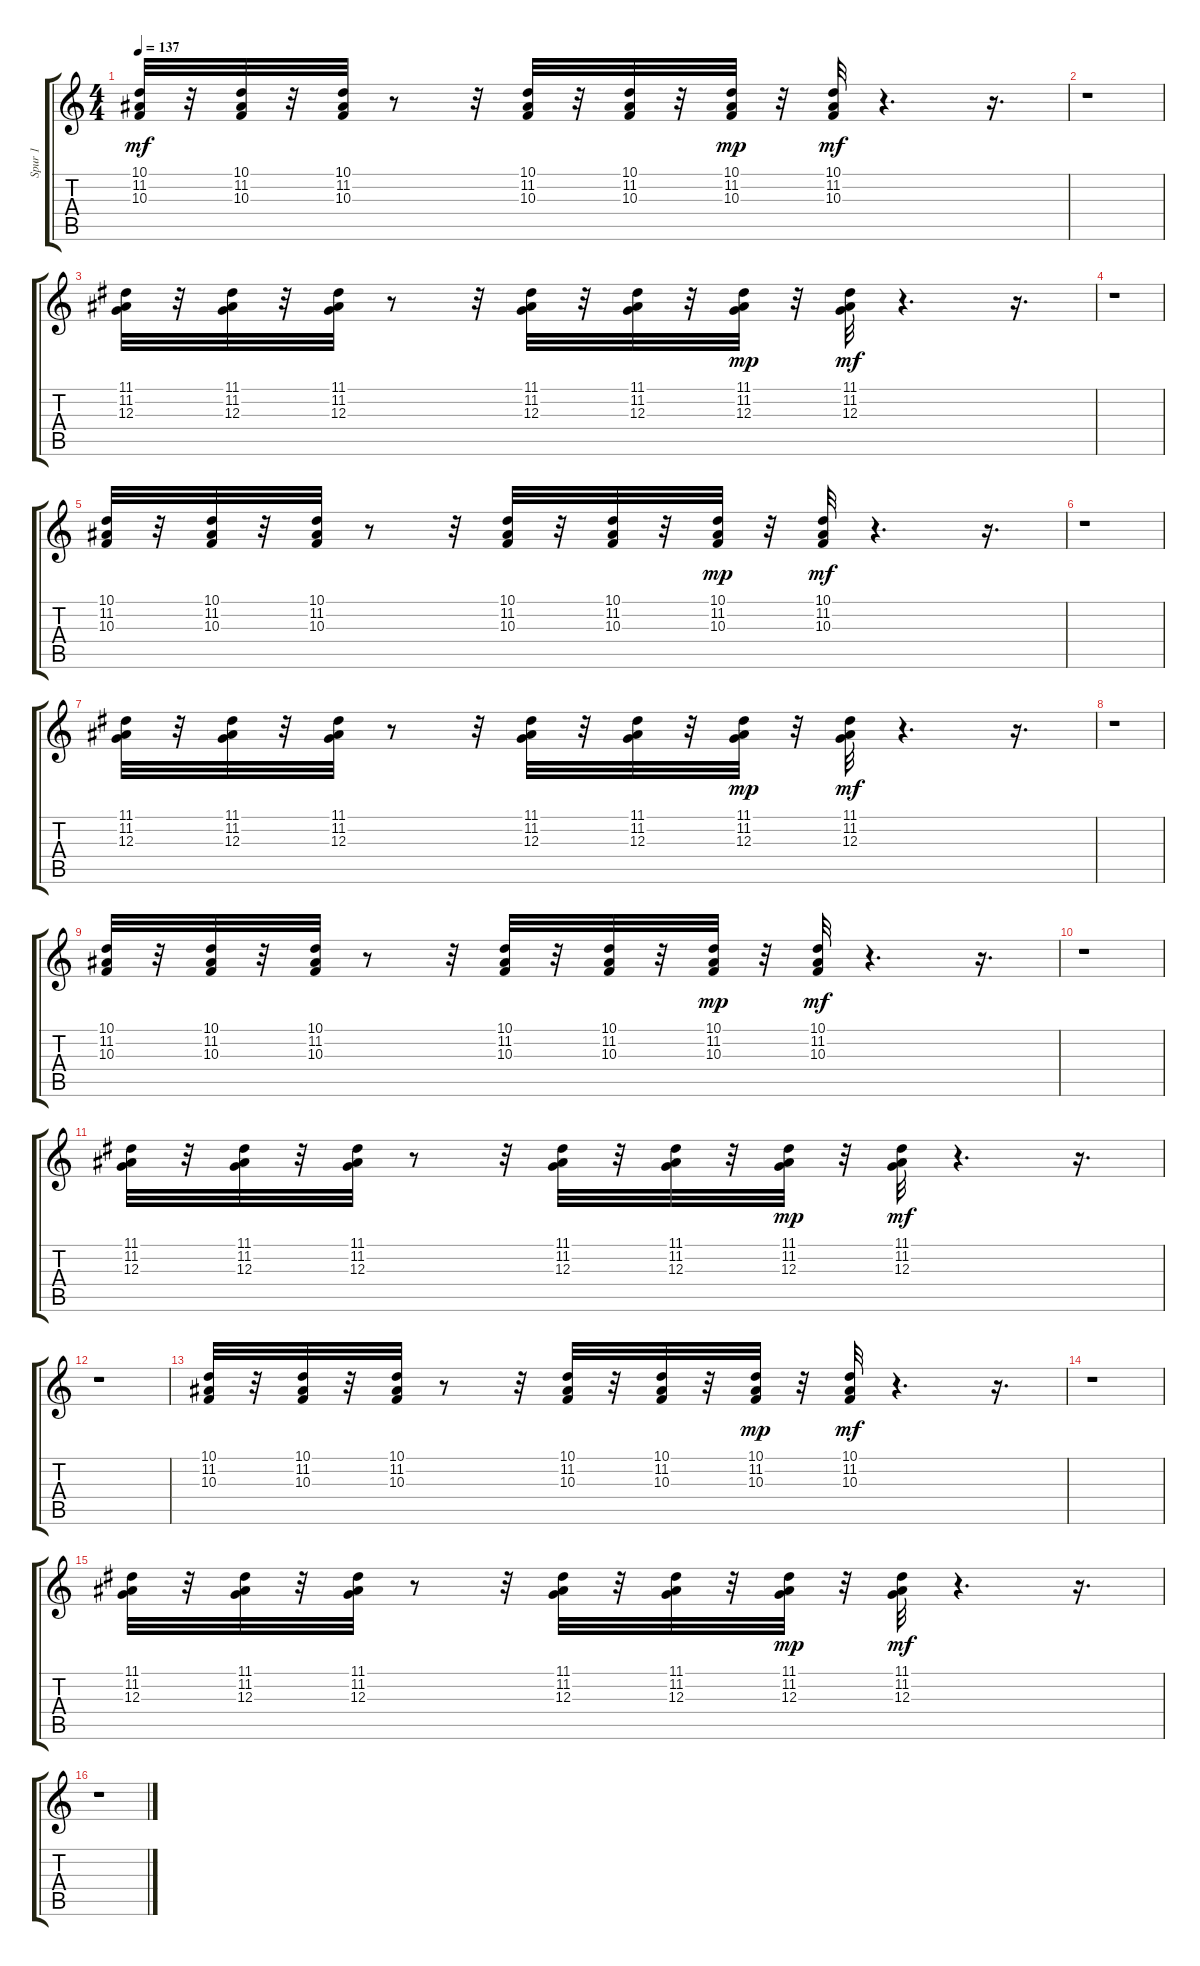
\track ("Spur 1" "Spur 1") {instrument brasssection}
\staff {score tabs}
\tuning (E4 B3 G3 D3 A2 E2) {hide}
\ts (4 4)
\tempo 137
\clef g2
\ks c
(10.1 11.2 10.3).32{dy mf} r.32 (10.1 11.2 10.3).32 r.32 (10.1 11.2 10.3).32 r.8 r.32 (10.1 11.2 10.3).32 r.32 (10.1 11.2 10.3).32 r.32 (10.1 11.2 10.3).32{dy mp} r.32 (10.1 11.2 10.3).32{dy mf} r.4{d} r.16{d} |
r.1 |
(11.1 11.2 12.3).32 r.32 (11.1 11.2 12.3).32 r.32 (11.1 11.2 12.3).32 r.8 r.32 (11.1 11.2 12.3).32 r.32 (11.1 11.2 12.3).32 r.32 (11.1 11.2 12.3).32{dy mp} r.32 (11.1 11.2 12.3).32{dy mf} r.4{d} r.16{d} |
r.1 |
(10.1 11.2 10.3).32 r.32 (10.1 11.2 10.3).32 r.32 (10.1 11.2 10.3).32 r.8 r.32 (10.1 11.2 10.3).32 r.32 (10.1 11.2 10.3).32 r.32 (10.1 11.2 10.3).32{dy mp} r.32 (10.1 11.2 10.3).32{dy mf} r.4{d} r.16{d} |
r.1 |
(11.1 11.2 12.3).32 r.32 (11.1 11.2 12.3).32 r.32 (11.1 11.2 12.3).32 r.8 r.32 (11.1 11.2 12.3).32 r.32 (11.1 11.2 12.3).32 r.32 (11.1 11.2 12.3).32{dy mp} r.32 (11.1 11.2 12.3).32{dy mf} r.4{d} r.16{d} |
r.1 |
(10.1 11.2 10.3).32 r.32 (10.1 11.2 10.3).32 r.32 (10.1 11.2 10.3).32 r.8 r.32 (10.1 11.2 10.3).32 r.32 (10.1 11.2 10.3).32 r.32 (10.1 11.2 10.3).32{dy mp} r.32 (10.1 11.2 10.3).32{dy mf} r.4{d} r.16{d} |
r.1 |
(11.1 11.2 12.3).32 r.32 (11.1 11.2 12.3).32 r.32 (11.1 11.2 12.3).32 r.8 r.32 (11.1 11.2 12.3).32 r.32 (11.1 11.2 12.3).32 r.32 (11.1 11.2 12.3).32{dy mp} r.32 (11.1 11.2 12.3).32{dy mf} r.4{d} r.16{d} |
r.1 |
(10.1 11.2 10.3).32 r.32 (10.1 11.2 10.3).32 r.32 (10.1 11.2 10.3).32 r.8 r.32 (10.1 11.2 10.3).32 r.32 (10.1 11.2 10.3).32 r.32 (10.1 11.2 10.3).32{dy mp} r.32 (10.1 11.2 10.3).32{dy mf} r.4{d} r.16{d} |
r.1 |
(11.1 11.2 12.3).32 r.32 (11.1 11.2 12.3).32 r.32 (11.1 11.2 12.3).32 r.8 r.32 (11.1 11.2 12.3).32 r.32 (11.1 11.2 12.3).32 r.32 (11.1 11.2 12.3).32{dy mp} r.32 (11.1 11.2 12.3).32{dy mf} r.4{d} r.16{d} |
r.1
